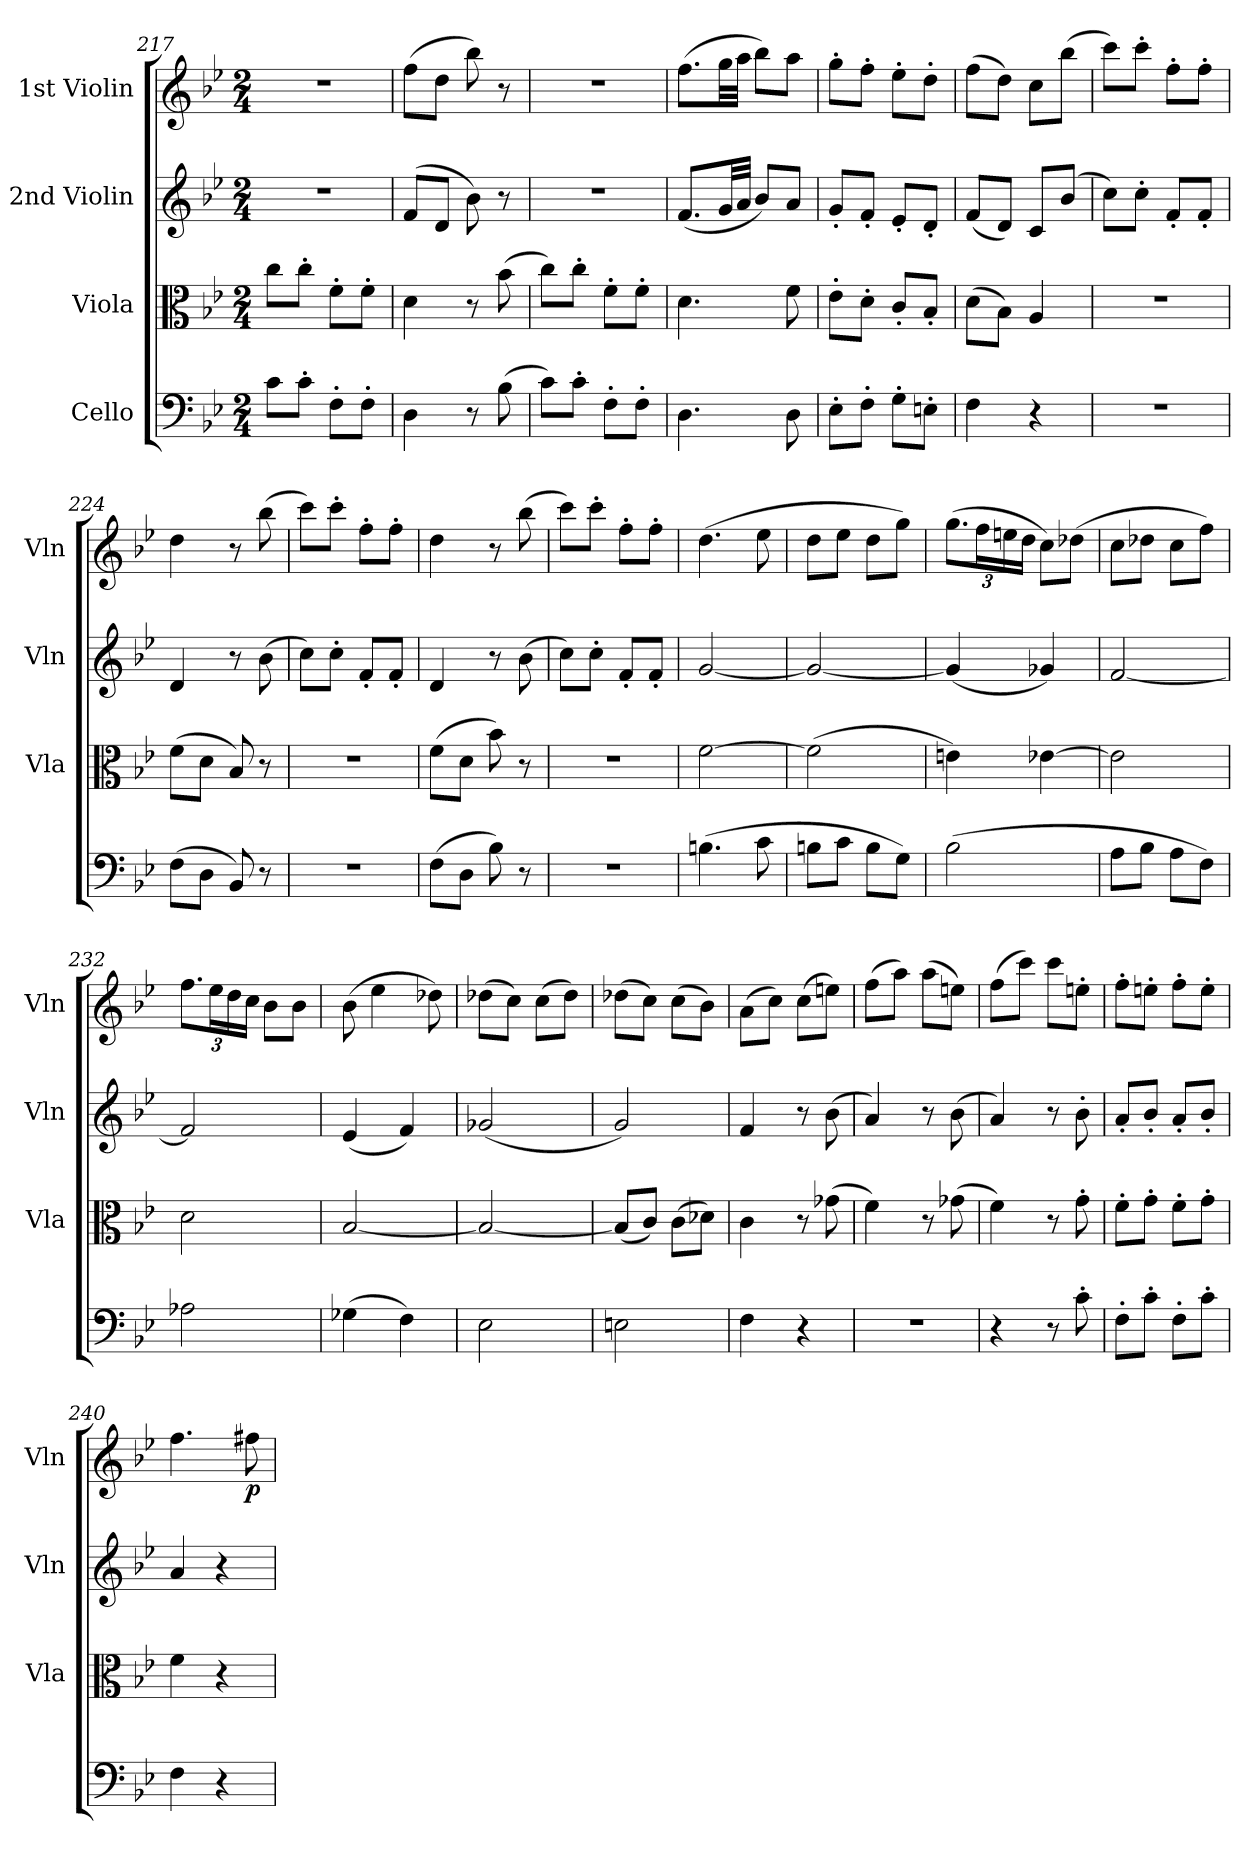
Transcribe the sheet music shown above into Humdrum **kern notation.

**kern	**kern	**kern	**kern	**dynam
*part4	*part3	*part2	*part1	*part1
*staff4	*staff3	*staff2	*staff1	*staff1
*I"Cello	*I"Viola	*I"2nd Violin	*I"1st Violin	*
*	*I'Vla	*I'Vln	*I'Vln	*
*clefF4	*clefC3	*clefG2	*clefG2	*
*k[b-e-]	*k[b-e-]	*k[b-e-]	*k[b-e-]	*
*B-:	*B-:	*B-:	*B-:	*
*M2/4	*M2/4	*M2/4	*M2/4	*
=217	=217	=217	=217	=217
8cL	8ccL	2r	2r	.
8c'J	8cc'J	.	.	.
8F'L	8f'L	.	.	.
8F'J	8f'J	.	.	.
=218	=218	=218	=218	=218
4D	4d	(8fL	(8ffL	.
.	.	8dJ	8ddJ	.
8r	8r	8b-)	8bb-)	.
(8B-	(8b-	8r	8r	.
=219	=219	=219	=219	=219
8cL)	8ccL)	2r	2r	.
8c'J	8cc'J	.	.	.
8F'L	8f'L	.	.	.
8F'J	8f'J	.	.	.
=220	=220	=220	=220	=220
4.D	4.d	(8.fL	(8.ffL	.
.	.	32gLL	32ggLL	.
.	.	32aJJJ	32aaJJJ	.
.	.	8b-L)	8bb-L)	.
8D	8f	8aJ	8aaJ	.
=221	=221	=221	=221	=221
8E-'L	8e-'L	8g'L	8gg'L	.
8F'J	8d'J	8f'J	8ff'J	.
8G'L	8c'L	8e-'L	8ee-'L	.
8En'J	8B-'J	8d'J	8dd'J	.
=222	=222	=222	=222	=222
4F	(8dL	(8fL	(8ffL	.
.	8B-J)	8dJ)	8ddJ)	.
4r	4A	8cL	8ccL	.
.	.	(8b-J	(8bb-J	.
=223	=223	=223	=223	=223
2r	2r	8ccL)	8cccL)	.
.	.	8cc'J	8ccc'J	.
.	.	8f'L	8ff'L	.
.	.	8f'J	8ff'J	.
=224	=224	=224	=224	=224
(8FL	(8fL	4d	4dd	.
8DJ	8dJ	.	.	.
8BB-)	8B-)	8r	8r	.
8r	8r	(8b-	(8bb-	.
=225	=225	=225	=225	=225
2r	2r	8ccL)	8cccL)	.
.	.	8cc'J	8ccc'J	.
.	.	8f'L	8ff'L	.
.	.	8f'J	8ff'J	.
=226	=226	=226	=226	=226
(8FL	(8fL	4d	4dd	.
8DJ	8dJ	.	.	.
8B-)	8b-)	8r	8r	.
8r	8r	(8b-	(8bb-	.
=227	=227	=227	=227	=227
2r	2r	8ccL)	8cccL)	.
.	.	8cc'J	8ccc'J	.
.	.	8f'L	8ff'L	.
.	.	8f'J	8ff'J	.
=228	=228	=228	=228	=228
(4.Bn	[2f	[2g	(4.dd	.
8c	.	.	8ee-	.
=229	=229	=229	=229	=229
8BnL	(2f]	2g_	8ddL	.
8cJ	.	.	8ee-J	.
8BL	.	.	8ddL	.
8GJ)	.	.	8ggJ)	.
=230	=230	=230	=230	=230
(2B-	4en)	(4g]	(12.ggL	.
.	.	.	24ffL	.
.	.	.	24een	.
.	.	.	24ddJJ	.
.	[4e-X	4g-X)	8ccL)	.
.	.	.	(8dd-XJ	.
=231	=231	=231	=231	=231
8AL	2e-]	[2f	8ccL	.
8B-J	.	.	8dd-XJ	.
8AL	.	.	8ccL	.
8FJ)	.	.	8ffJ)	.
=232	=232	=232	=232	=232
2A-X	2d	2f]	12.ffL	.
.	.	.	24ee-L	.
.	.	.	24dd	.
.	.	.	24ccJJ	.
.	.	.	8b-L	.
.	.	.	8b-J	.
=233	=233	=233	=233	=233
(4G-X	[2B-	(4e-	(8b-	.
.	.	.	4ee-	.
4F)	.	4f)	.	.
.	.	.	8dd-X)	.
=234	=234	=234	=234	=234
2E-	2B-_	(2g-X	(8dd-XL	.
.	.	.	8ccJ)	.
.	.	.	(8ccL	.
.	.	.	8dd-J)	.
=235	=235	=235	=235	=235
2En	(8B-L]	2g)	(8dd-XL	.
.	8cJ)	.	8ccJ)	.
.	(8cL	.	(8ccL	.
.	8d-XJ)	.	8b-J)	.
=236	=236	=236	=236	=236
4F	4c	4f	(8aL	.
.	.	.	8ccJ)	.
4r	8r	8r	(8ccL	.
.	(8g-X	(8b-	8eenJ)	.
=237	=237	=237	=237	=237
2r	4f)	4a)	(8ffL	.
.	.	.	8aaJ)	.
.	8r	8r	(8aaL	.
.	(8g-X	(8b-	8eenJ)	.
=238	=238	=238	=238	=238
4r	4f)	4a)	(8ffL	.
.	.	.	8cccJ)	.
8r	8r	8r	8cccL	.
8c'	8g'	8b-'	8een'J	.
=239	=239	=239	=239	=239
8F'L	8f'L	8a'L	8ff'L	.
8c'J	8g'J	8b-'J	8een'J	.
8F'L	8f'L	8a'L	8ff'L	.
8c'J	8g'J	8b-'J	8ee'J	.
=240	=240	=240	=240	=240
4F	4f	4a	4.ff	.
4r	4r	4r	.	.
.	.	.	8ff#X	p
=	=	=	=	=
*-	*-	*-	*-	*-
